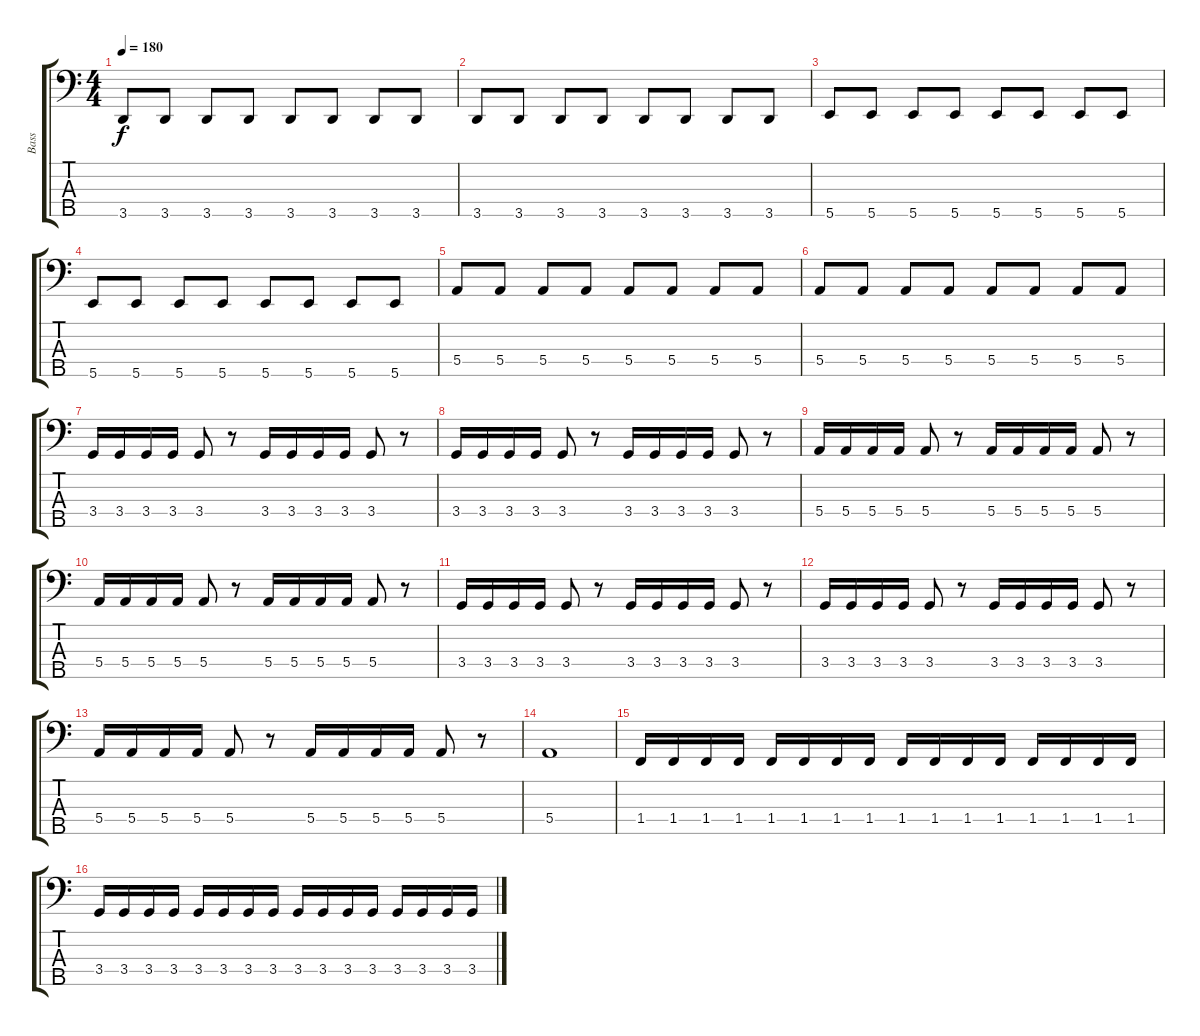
\track ("Bass" "Bass") {instrument electricbassfinger}
\staff {score tabs}
\tuning (G2 D2 A1 E1 B0) {hide}
\ts (4 4)
\tempo 180
\clef f4
\ks c
3.5.8{dy f} 3.5.8 3.5.8 3.5.8 3.5.8 3.5.8 3.5.8 3.5.8 |
3.5.8 3.5.8 3.5.8 3.5.8 3.5.8 3.5.8 3.5.8 3.5.8 |
5.5.8 5.5.8 5.5.8 5.5.8 5.5.8 5.5.8 5.5.8 5.5.8 |
5.5.8 5.5.8 5.5.8 5.5.8 5.5.8 5.5.8 5.5.8 5.5.8 |
5.4.8 5.4.8 5.4.8 5.4.8 5.4.8 5.4.8 5.4.8 5.4.8 |
5.4.8 5.4.8 5.4.8 5.4.8 5.4.8 5.4.8 5.4.8 5.4.8 |
3.4.16 3.4.16 3.4.16 3.4.16 3.4.8 r.8 3.4.16 3.4.16 3.4.16 3.4.16 3.4.8 r.8 |
3.4.16 3.4.16 3.4.16 3.4.16 3.4.8 r.8 3.4.16 3.4.16 3.4.16 3.4.16 3.4.8 r.8 |
5.4.16 5.4.16 5.4.16 5.4.16 5.4.8 r.8 5.4.16 5.4.16 5.4.16 5.4.16 5.4.8 r.8 |
5.4.16 5.4.16 5.4.16 5.4.16 5.4.8 r.8 5.4.16 5.4.16 5.4.16 5.4.16 5.4.8 r.8 |
3.4.16 3.4.16 3.4.16 3.4.16 3.4.8 r.8 3.4.16 3.4.16 3.4.16 3.4.16 3.4.8 r.8 |
3.4.16 3.4.16 3.4.16 3.4.16 3.4.8 r.8 3.4.16 3.4.16 3.4.16 3.4.16 3.4.8 r.8 |
5.4.16 5.4.16 5.4.16 5.4.16 5.4.8 r.8 5.4.16 5.4.16 5.4.16 5.4.16 5.4.8 r.8 |
5.4.1 |
1.4.16 1.4.16 1.4.16 1.4.16 1.4.16 1.4.16 1.4.16 1.4.16 1.4.16 1.4.16 1.4.16 1.4.16 1.4.16 1.4.16 1.4.16 1.4.16 |
3.4.16 3.4.16 3.4.16 3.4.16 3.4.16 3.4.16 3.4.16 3.4.16 3.4.16 3.4.16 3.4.16 3.4.16 3.4.16 3.4.16 3.4.16 3.4.16
